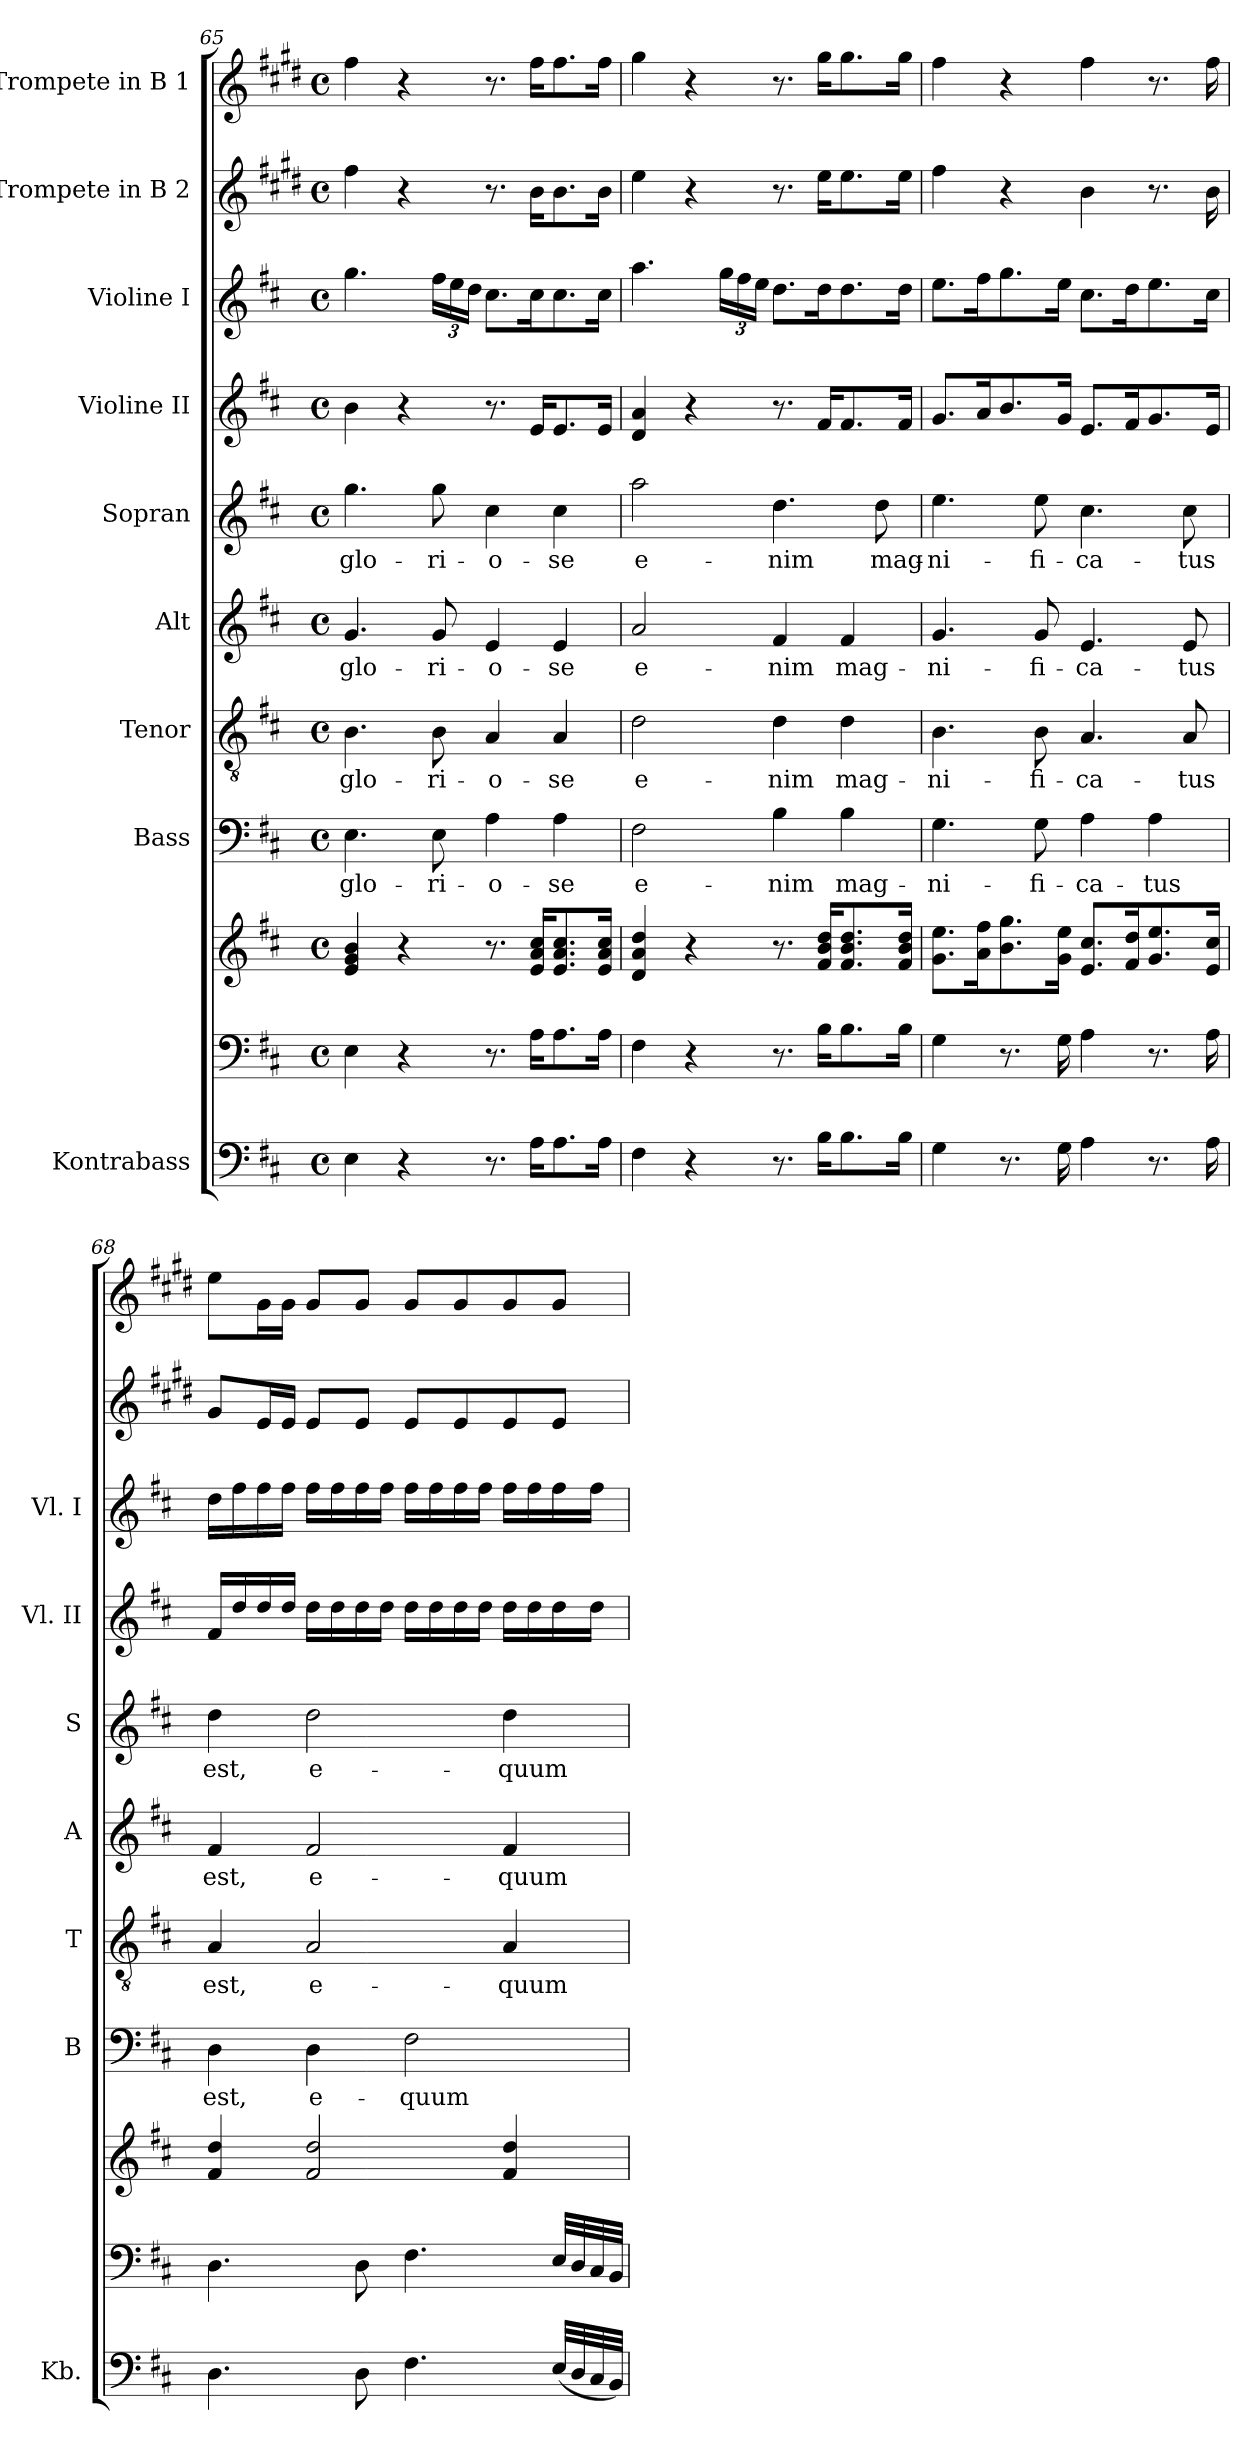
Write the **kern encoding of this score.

**kern	**kern	**kern	**kern	**text	**kern	**text	**kern	**text	**kern	**text	**kern	**kern	**kern	**kern
*part10	*part9	*part9	*part8	*part8	*part7	*part7	*part6	*part6	*part5	*part5	*part4	*part3	*part2	*part1
*staff11	*staff10	*staff9	*staff8	*staff8	*staff7	*staff7	*staff6	*staff6	*staff5	*staff5	*staff4	*staff3	*staff2	*staff1
*I"Kontrabass	*	*	*I"Bass	*	*I"Tenor	*	*I"Alt	*	*I"Sopran	*	*I"Violine II	*I"Violine I	*I"Trompete in B 2	*I"Trompete in B 1
*I'Kb.	*	*	*I'B	*	*I'T	*	*I'A	*	*I'S	*	*I'Vl. II	*I'Vl. I	*	*
*clefF4	*clefF4	*clefG2	*clefF4	*	*clefGv2	*	*clefG2	*	*clefG2	*	*clefG2	*clefG2	*clefG2	*clefG2
*ITrd7c12	*	*	*	*	*	*	*	*	*	*	*	*	*ITrd1c2	*ITrd1c2
*k[f#c#]	*k[f#c#]	*k[f#c#]	*k[f#c#]	*	*k[f#c#]	*	*k[f#c#]	*	*k[f#c#]	*	*k[f#c#]	*k[f#c#]	*k[f#c#]	*k[f#c#]
*D:	*D:	*D:	*D:	*	*D:	*	*D:	*	*D:	*	*D:	*D:	*D:	*D:
*M4/4	*M4/4	*M4/4	*M4/4	*	*M4/4	*	*M4/4	*	*M4/4	*	*M4/4	*M4/4	*M4/4	*M4/4
*met(c)	*met(c)	*met(c)	*met(c)	*	*met(c)	*	*met(c)	*	*met(c)	*	*met(c)	*met(c)	*met(c)	*met(c)
=65	=65	=65	=65	=65	=65	=65	=65	=65	=65	=65	=65	=65	=65	=65
!	!	!	!	!LO:LY:b	!	!LO:LY:b	!	!LO:LY:b	!	!LO:LY:b	!	!	!	!
4EE\	4E\	4e/ 4g/ 4b/	4.E\	glo-	4.B\	glo-	4.g/	glo-	4.gg\	glo-	4b\	4.gg\	4ee\	4ee\
4r	4r	4r	.	.	.	.	.	.	.	.	4r	.	4r	4r
!	!	!	!	!LO:LY:b	!	!LO:LY:b	!	!LO:LY:b	!	!LO:LY:b	!	!	!	!
.	.	.	8E\	-ri-	8B\	-ri-	8g/	-ri-	8gg\	-ri-	.	24ff#\LL	.	.
.	.	.	.	.	.	.	.	.	.	.	.	24ee\	.	.
.	.	.	.	.	.	.	.	.	.	.	.	24dd\JJ	.	.
!	!	!	!	!LO:LY:b	!	!LO:LY:b	!	!LO:LY:b	!	!LO:LY:b	!	!	!	!
8.r	8.r	8.r	4A\	-o-	4A/	-o-	4e/	-o-	4cc#\	-o-	8.r	8.cc#\L	8.r	8.r
16AA\KL	16A\KL	16e/ 16a/ 16cc#/KL	.	.	.	.	.	.	.	.	16e/KL	16cc#\k	16a\KL	16ee\KL
!	!	!	!	!LO:LY:b	!	!LO:LY:b	!	!LO:LY:b	!	!LO:LY:b	!	!	!	!
8.AA\	8.A\	8.e/ 8.a/ 8.cc#/	4A\	-se	4A/	-se	4e/	-se	4cc#\	-se	8.e/	8.cc#\	8.a\	8.ee\
16AA\Jk	16A\Jk	16e/ 16a/ 16cc#/Jk	.	.	.	.	.	.	.	.	16e/Jk	16cc#\Jk	16a\Jk	16ee\Jk
=66	=66	=66	=66	=66	=66	=66	=66	=66	=66	=66	=66	=66	=66	=66
!	!	!	!	!LO:LY:b	!	!LO:LY:b	!	!LO:LY:b	!	!LO:LY:b	!	!	!	!
4FF#\	4F#\	4d/ 4a/ 4dd/	2F#\	e-	2d\	e-	2a/	e-	2aa\	e-	4d/ 4a/	4.aa\	4dd\	4ff#\
4r	4r	4r	.	.	.	.	.	.	.	.	4r	.	4r	4r
.	.	.	.	.	.	.	.	.	.	.	.	24gg\LL	.	.
.	.	.	.	.	.	.	.	.	.	.	.	24ff#\	.	.
.	.	.	.	.	.	.	.	.	.	.	.	24ee\JJ	.	.
!	!	!	!	!LO:LY:b	!	!LO:LY:b	!	!LO:LY:b	!	!LO:LY:b	!	!	!	!
8.r	8.r	8.r	4B\	-nim	4d\	-nim	4f#/	-nim	4.dd\	-nim	8.r	8.dd\L	8.r	8.r
16BB\KL	16B\KL	16f#/ 16b/ 16dd/KL	.	.	.	.	.	.	.	.	16f#/KL	16dd\k	16dd\KL	16ff#\KL
!	!	!	!	!LO:LY:b	!	!LO:LY:b	!	!LO:LY:b	!	!	!	!	!	!
8.BB\	8.B\	8.f#/ 8.b/ 8.dd/	4B\	mag-	4d\	mag-	4f#/	mag-	.	.	8.f#/	8.dd\	8.dd\	8.ff#\
!	!	!	!	!	!	!	!	!	!	!LO:LY:b	!	!	!	!
.	.	.	.	.	.	.	.	.	8dd\	mag-	.	.	.	.
16BB\Jk	16B\Jk	16f#/ 16b/ 16dd/Jk	.	.	.	.	.	.	.	.	16f#/Jk	16dd\Jk	16dd\Jk	16ff#\Jk
!!LO:PB:g=z
=67	=67	=67	=67	=67	=67	=67	=67	=67	=67	=67	=67	=67	=67	=67
!	!	!	!	!LO:LY:b	!	!LO:LY:b	!	!LO:LY:b	!	!LO:LY:b	!	!	!	!
4GG\	4G\	8.g\ 8.ee\L	4.G\	-ni-	4.B\	-ni-	4.g/	-ni-	4.ee\	-ni-	8.g/L	8.ee\L	4ee\	4ee\
.	.	16a\ 16ff#\k	.	.	.	.	.	.	.	.	16a/k	16ff#\k	.	.
8.r	8.r	8.b\ 8.gg\	.	.	.	.	.	.	.	.	8.b/	8.gg\	4r	4r
!	!	!	!	!LO:LY:b	!	!LO:LY:b	!	!LO:LY:b	!	!LO:LY:b	!	!	!	!
.	.	.	8G\	-fi-	8B\	-fi-	8g/	-fi-	8ee\	-fi-	.	.	.	.
16GG\	16G\	16g\ 16ee\Jk	.	.	.	.	.	.	.	.	16g/Jk	16ee\Jk	.	.
!	!	!	!	!LO:LY:b	!	!LO:LY:b	!	!LO:LY:b	!	!LO:LY:b	!	!	!	!
4AA\	4A\	8.e/ 8.cc#/L	4A\	-ca-	4.A/	-ca-	4.e/	-ca-	4.cc#\	-ca-	8.e/L	8.cc#\L	4a\	4ee\
.	.	16f#/ 16dd/k	.	.	.	.	.	.	.	.	16f#/k	16dd\k	.	.
!	!	!	!	!LO:LY:b	!	!	!	!	!	!	!	!	!	!
8.r	8.r	8.g/ 8.ee/	4A\	-tus	.	.	.	.	.	.	8.g/	8.ee\	8.r	8.r
!	!	!	!	!	!	!LO:LY:b	!	!LO:LY:b	!	!LO:LY:b	!	!	!	!
.	.	.	.	.	8A/	-tus	8e/	-tus	8cc#\	-tus	.	.	.	.
16AA\	16A\	16e/ 16cc#/Jk	.	.	.	.	.	.	.	.	16e/Jk	16cc#\Jk	16a\	16ee\
=68	=68	=68	=68	=68	=68	=68	=68	=68	=68	=68	=68	=68	=68	=68
!	!	!	!	!LO:LY:b	!	!LO:LY:b	!	!LO:LY:b	!	!LO:LY:b	!	!	!	!
4.DD\	4.D\	4f#/ 4dd/	4D\	est,	4A/	est,	4f#/	est,	4dd\	est,	16f#/LL	16dd\LL	8f#/L	8dd\L
.	.	.	.	.	.	.	.	.	.	.	16dd/	16ff#\	.	.
.	.	.	.	.	.	.	.	.	.	.	16dd/	16ff#\	16d/L	16f#\L
.	.	.	.	.	.	.	.	.	.	.	16dd/JJ	16ff#\JJ	16d/JJ	16f#\JJ
!	!	!	!	!LO:LY:b	!	!LO:LY:b	!	!LO:LY:b	!	!LO:LY:b	!	!	!	!
.	.	2f#/ 2dd/	4D\	e-	2A/	e-	2f#/	e-	2dd\	e-	16dd\LL	16ff#\LL	8d/L	8f#/L
.	.	.	.	.	.	.	.	.	.	.	16dd\	16ff#\	.	.
8DD\	8D\	.	.	.	.	.	.	.	.	.	16dd\	16ff#\	8d/J	8f#/J
.	.	.	.	.	.	.	.	.	.	.	16dd\JJ	16ff#\JJ	.	.
!	!	!	!	!LO:LY:b	!	!	!	!	!	!	!	!	!	!
4.FF#\	4.F#\	.	2F#\	-quum	.	.	.	.	.	.	16dd\LL	16ff#\LL	8d/L	8f#/L
.	.	.	.	.	.	.	.	.	.	.	16dd\	16ff#\	.	.
.	.	.	.	.	.	.	.	.	.	.	16dd\	16ff#\	8d/	8f#/
.	.	.	.	.	.	.	.	.	.	.	16dd\JJ	16ff#\JJ	.	.
!	!	!	!	!	!	!LO:LY:b	!	!LO:LY:b	!	!LO:LY:b	!	!	!	!
.	.	4f#/ 4dd/	.	.	4A/	-quum	4f#/	-quum	4dd\	-quum	16dd\LL	16ff#\LL	8d/	8f#/
.	.	.	.	.	.	.	.	.	.	.	16dd\	16ff#\	.	.
(<32EE/LLL	32E/LLL	.	.	.	.	.	.	.	.	.	16dd\	16ff#\	8d/J	8f#/J
32DD/	32D/	.	.	.	.	.	.	.	.	.	.	.	.	.
32CC#/	32C#/	.	.	.	.	.	.	.	.	.	16dd\JJ	16ff#\JJ	.	.
32BBB/JJJ)	32BB/JJJ	.	.	.	.	.	.	.	.	.	.	.	.	.
=	=	=	=	=	=	=	=	=	=	=	=	=	=	=
*-	*-	*-	*-	*-	*-	*-	*-	*-	*-	*-	*-	*-	*-	*-
